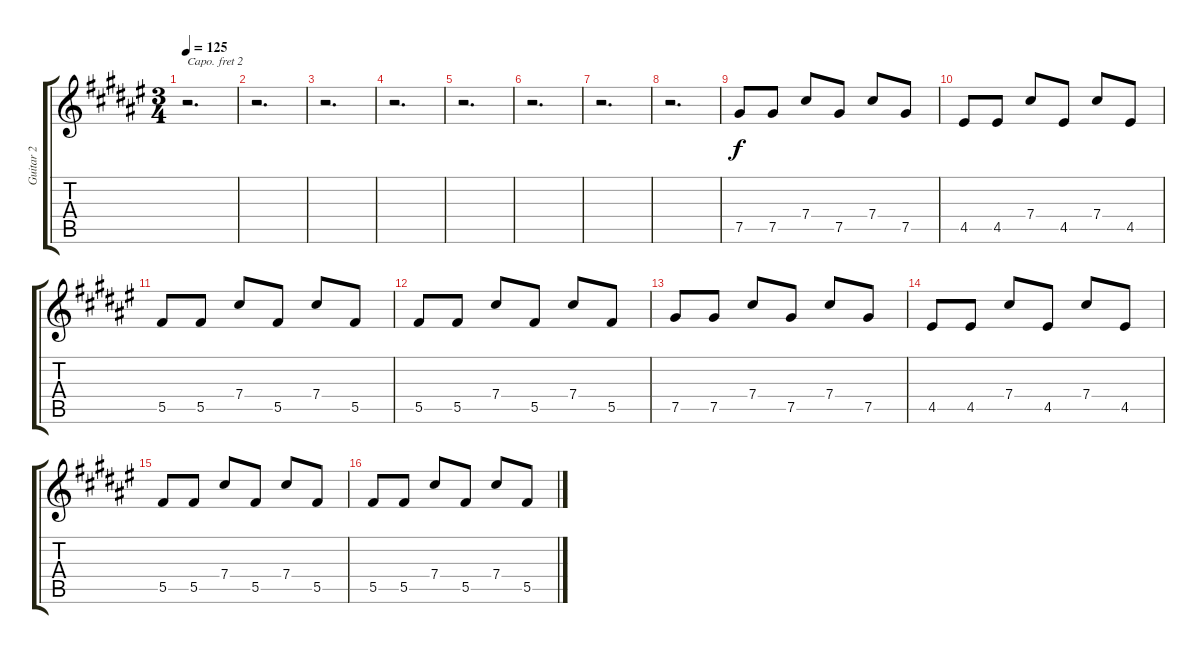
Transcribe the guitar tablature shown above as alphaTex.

\track ("Guitar 2" "Guitar 2") {instrument electricguitarclean}
\staff {score tabs}
\capo 2
\tuning (E4 B3 Ab3 E3 B2 E2) {hide}
\ts (3 4)
\tempo 125
\clef g2
\ks f#
r.2{d dy f} |
r.2{d} |
r.2{d} |
r.2{d} |
r.2{d} |
r.2{d} |
r.2{d} |
r.2{d} |
7.5.8{balance 16} 7.5.8 7.4.8 7.5.8 7.4.8 7.5.8 |
4.5.8 4.5.8 7.4.8 4.5.8 7.4.8 4.5.8 |
5.5.8 5.5.8 7.4.8 5.5.8 7.4.8 5.5.8 |
5.5.8 5.5.8 7.4.8 5.5.8 7.4.8 5.5.8 |
7.5.8 7.5.8 7.4.8 7.5.8 7.4.8 7.5.8 |
4.5.8 4.5.8 7.4.8 4.5.8 7.4.8 4.5.8 |
5.5.8 5.5.8 7.4.8 5.5.8 7.4.8 5.5.8 |
5.5.8 5.5.8 7.4.8 5.5.8 7.4.8 5.5.8
